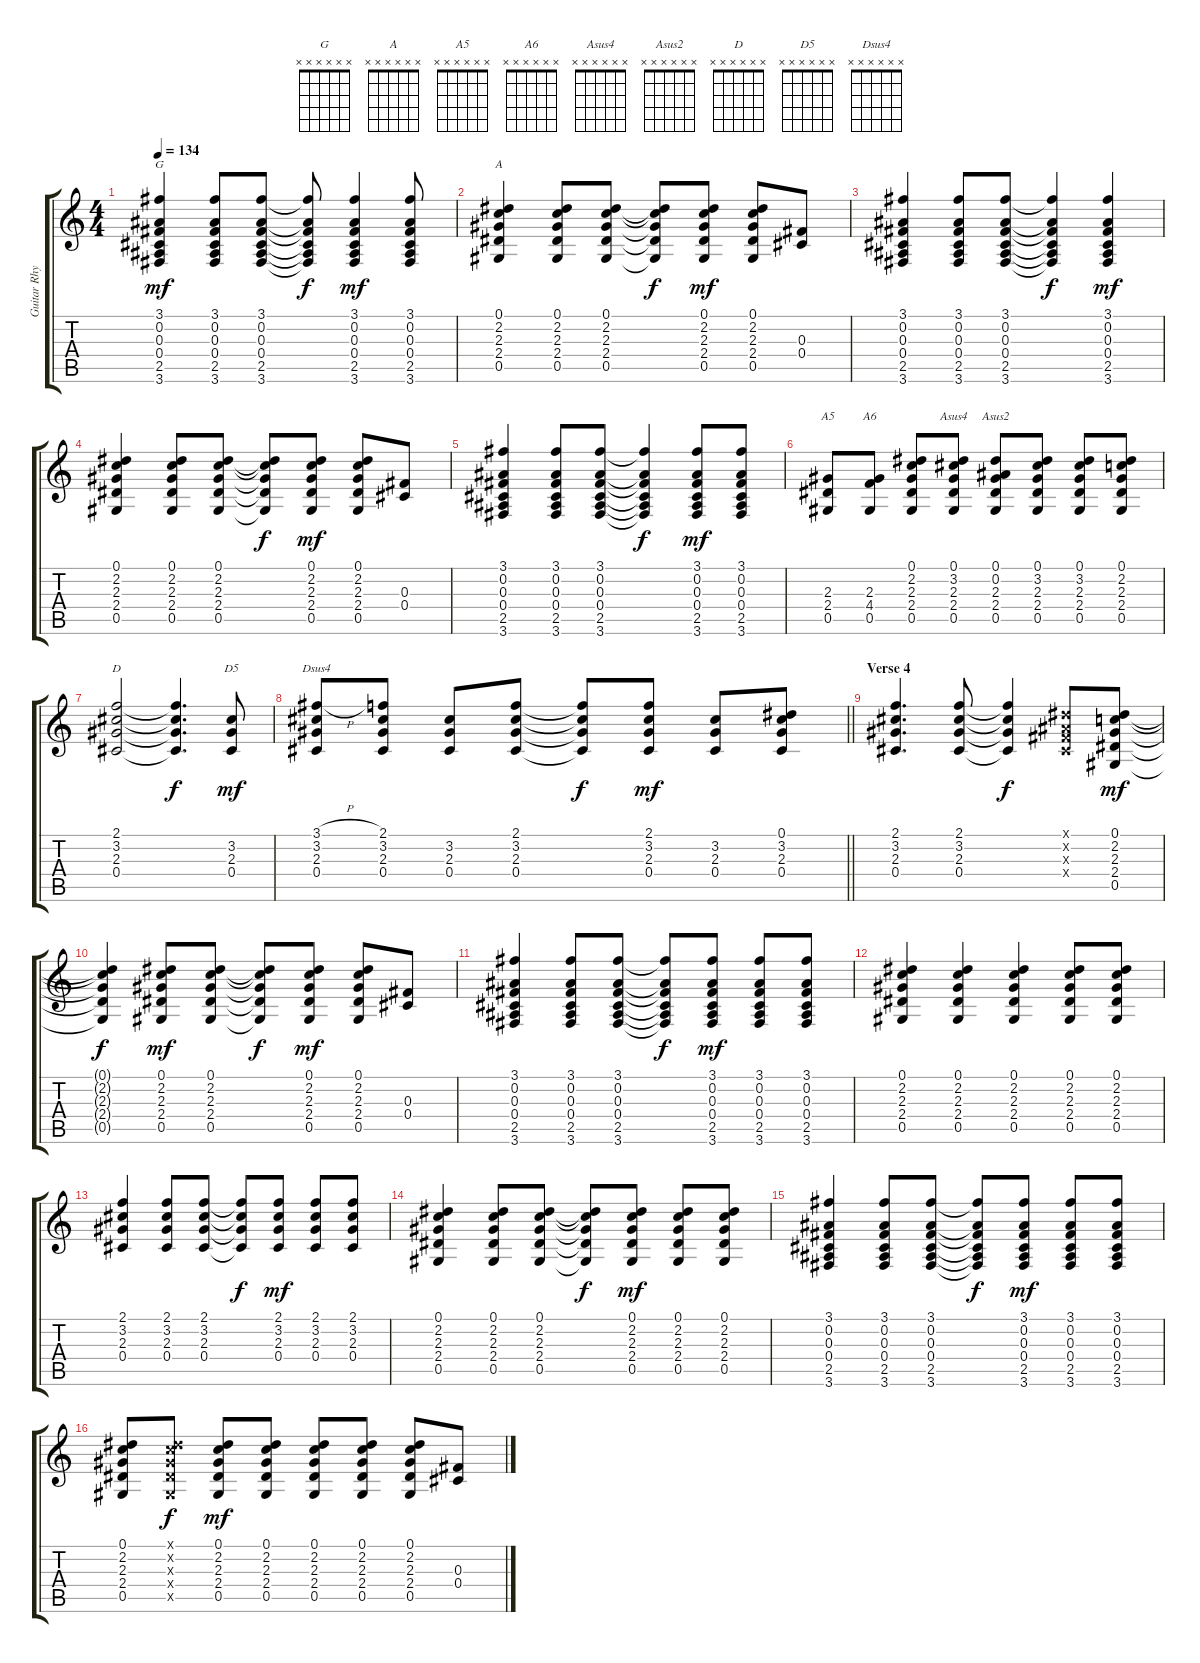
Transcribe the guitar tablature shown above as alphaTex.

\track ("Guitar Rhythm (Izzy Stradlin)" "Guitar Rhy") {instrument acousticguitarsteel}
\staff {score tabs}
\tuning (Eb4 Bb3 Gb3 Db3 Ab2 Eb2) {hide}
\chord ("G" x x x x x x)
\chord ("A" x x x x x x)
\chord ("A5" x x x x x x)
\chord ("A6" x x x x x x)
\chord ("Asus4" x x x x x x)
\chord ("Asus2" x x x x x x)
\chord ("D" x x x x x x)
\chord ("D5" x x x x x x)
\chord ("Dsus4" x x x x x x)
\ts (4 4)
\tempo 134
\clef g2
\ks c
(3.1 0.2 0.3 0.4 2.5 3.6).4{ch "G" dy mf} (3.1 0.2 0.3 0.4 2.5 3.6).8 (3.1 0.2 0.3 0.4 2.5 3.6).8 (3.1{t} 0.2{t} 0.3{t} 0.4{t} 2.5{t} 3.6{t}).8{dy f} (3.1 0.2 0.3 0.4 2.5 3.6).4{dy mf} (3.1 0.2 0.3 0.4 2.5 3.6).8 |
(0.1 2.2 2.3 2.4 0.5).4{ch "A"} (0.1 2.2 2.3 2.4 0.5).8 (0.1 2.2 2.3 2.4 0.5).8 (0.1{t} 2.2{t} 2.3{t} 2.4{t} 0.5{t}).8{dy f} (0.1 2.2 2.3 2.4 0.5).8{dy mf} (0.1 2.2 2.3 2.4 0.5).8 (0.3 0.4).8 |
(3.1 0.2 0.3 0.4 2.5 3.6).4 (3.1 0.2 0.3 0.4 2.5 3.6).8 (3.1 0.2 0.3 0.4 2.5 3.6).8 (3.1{t} 0.2{t} 0.3{t} 0.4{t} 2.5{t} 3.6{t}).4{dy f} (3.1 0.2 0.3 0.4 2.5 3.6).4{dy mf} |
(0.1 2.2 2.3 2.4 0.5).4 (0.1 2.2 2.3 2.4 0.5).8 (0.1 2.2 2.3 2.4 0.5).8 (0.1{t} 2.2{t} 2.3{t} 2.4{t} 0.5{t}).8{dy f} (0.1 2.2 2.3 2.4 0.5).8{dy mf} (0.1 2.2 2.3 2.4 0.5).8 (0.3 0.4).8 |
(3.1 0.2 0.3 0.4 2.5 3.6).4 (3.1 0.2 0.3 0.4 2.5 3.6).8 (3.1 0.2 0.3 0.4 2.5 3.6).8 (3.1{t} 0.2{t} 0.3{t} 0.4{t} 2.5{t} 3.6{t}).4{dy f} (3.1 0.2 0.3 0.4 2.5 3.6).8{dy mf} (3.1 0.2 0.3 0.4 2.5 3.6).8 |
(2.3 2.4 0.5).8{ch "A5"} (2.3 4.4 0.5).8{ch "A6"} (0.1 2.2 2.3 2.4 0.5).8 (0.1 3.2 2.3 2.4 0.5).8{ch "Asus4"} (0.1 0.2 2.3 2.4 0.5).8{ch "Asus2"} (0.1 3.2 2.3 2.4 0.5).8 (0.1 3.2 2.3 2.4 0.5).8 (0.1 2.2 2.3 2.4 0.5).8 |
(2.1 3.2 2.3 0.4).2{ch "D"} (2.1{t} 3.2{t} 2.3{t} 0.4{t}).4{d dy f} (3.2 2.3 0.4).8{ch "D5" dy mf} |
\barLineRight lightlight
(3.1{h} 3.2 2.3 0.4).8{ch "Dsus4"} (2.1 3.2 2.3 0.4).8 (3.2 2.3 0.4).8 (2.1 3.2 2.3 0.4).8 (2.1{t} 3.2{t} 2.3{t} 0.4{t}).8{dy f} (2.1 3.2 2.3 0.4).8{dy mf} (3.2 2.3 0.4).8 (0.1 3.2 2.3 0.4).8 |
\section ("" "Verse 4")
(2.1 3.2 2.3 0.4).4{d} (2.1 3.2 2.3 0.4).8 (2.1{t} 3.2{t} 2.3{t} 0.4{t}).4{dy f} (0.1{x} 0.2{x} 0.3{x} 0.4{x}).8 (0.1 2.2 2.3 2.4 0.5).8{dy mf} |
(0.1{t} 2.2{t} 2.3{t} 2.4{t} 0.5{t}).4{dy f} (0.1 2.2 2.3 2.4 0.5).8{dy mf} (0.1 2.2 2.3 2.4 0.5).8 (0.1{t} 2.2{t} 2.3{t} 2.4{t} 0.5{t}).8{dy f} (0.1 2.2 2.3 2.4 0.5).8{dy mf} (0.1 2.2 2.3 2.4 0.5).8 (0.3 0.4).8 |
(3.1 0.2 0.3 0.4 2.5 3.6).4 (3.1 0.2 0.3 0.4 2.5 3.6).8 (3.1 0.2 0.3 0.4 2.5 3.6).8 (3.1{t} 0.2{t} 0.3{t} 0.4{t} 2.5{t} 3.6{t}).8{dy f} (3.1 0.2 0.3 0.4 2.5 3.6).8{dy mf} (3.1 0.2 0.3 0.4 2.5 3.6).8 (3.1 0.2 0.3 0.4 2.5 3.6).8 |
(0.1 2.2 2.3 2.4 0.5).4 (0.1 2.2 2.3 2.4 0.5).4 (0.1 2.2 2.3 2.4 0.5).4 (0.1 2.2 2.3 2.4 0.5).8 (0.1 2.2 2.3 2.4 0.5).8 |
(2.1 3.2 2.3 0.4).4 (2.1 3.2 2.3 0.4).8 (2.1 3.2 2.3 0.4).8 (2.1{t} 3.2{t} 2.3{t} 0.4{t}).8{dy f} (2.1 3.2 2.3 0.4).8{dy mf} (2.1 3.2 2.3 0.4).8 (2.1 3.2 2.3 0.4).8 |
(0.1 2.2 2.3 2.4 0.5).4 (0.1 2.2 2.3 2.4 0.5).8 (0.1 2.2 2.3 2.4 0.5).8 (0.1{t} 2.2{t} 2.3{t} 2.4{t} 0.5{t}).8{dy f} (0.1 2.2 2.3 2.4 0.5).8{dy mf} (0.1 2.2 2.3 2.4 0.5).8 (0.1 2.2 2.3 2.4 0.5).8 |
(3.1 0.2 0.3 0.4 2.5 3.6).4 (3.1 0.2 0.3 0.4 2.5 3.6).8 (3.1 0.2 0.3 0.4 2.5 3.6).8 (3.1{t} 0.2{t} 0.3{t} 0.4{t} 2.5{t} 3.6{t}).8{dy f} (3.1 0.2 0.3 0.4 2.5 3.6).8{dy mf} (3.1 0.2 0.3 0.4 2.5 3.6).8 (3.1 0.2 0.3 0.4 2.5 3.6).8 |
(0.1 2.2 2.3 2.4 0.5).8 (0.1{x} 2.2{x} 2.3{x} 2.4{x} 0.5{x}).8{dy f} (0.1 2.2 2.3 2.4 0.5).8{dy mf} (0.1 2.2 2.3 2.4 0.5).8 (0.1 2.2 2.3 2.4 0.5).8 (0.1 2.2 2.3 2.4 0.5).8 (0.1 2.2 2.3 2.4 0.5).8 (0.3 0.4).8
